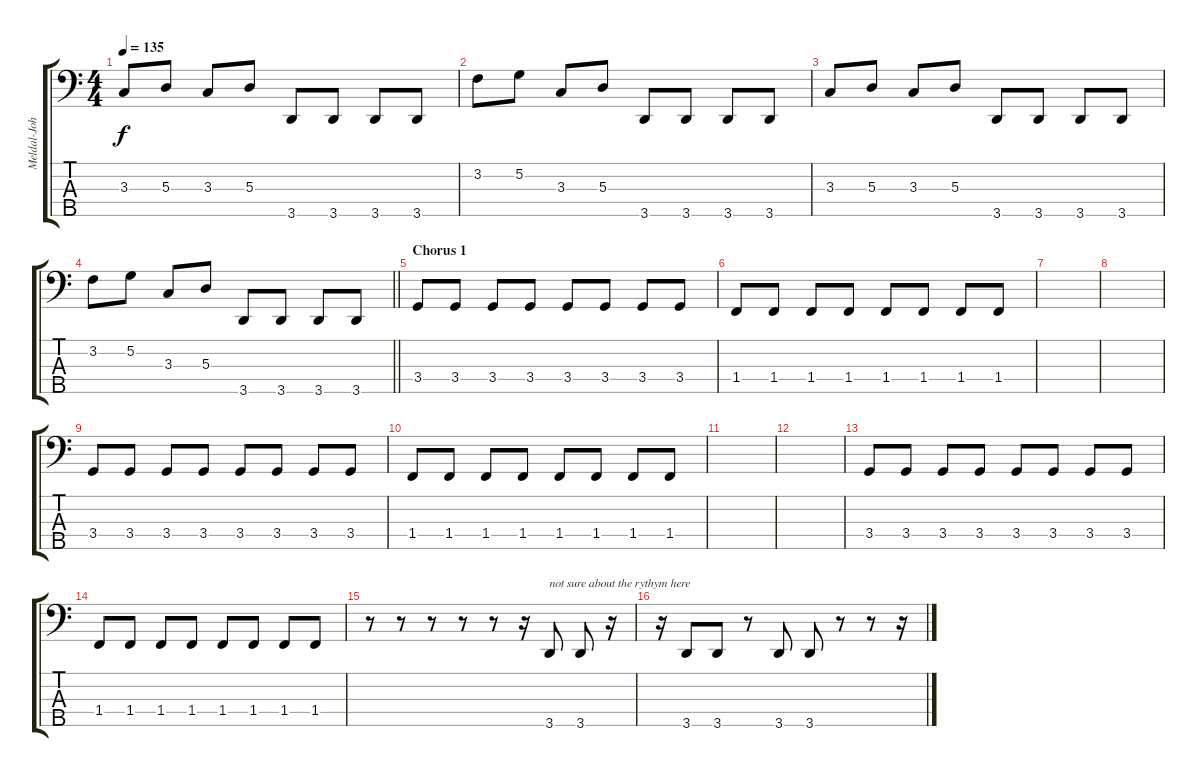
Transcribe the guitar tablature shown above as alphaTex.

\track ("Meldal-Johnsen" "Meldal-Joh") {instrument electricbasspick}
\staff {score tabs}
\tuning (G2 D2 A1 E1 B0) {hide}
\ts (4 4)
\tempo 135
\clef f4
\ks c
3.3.8{dy f} 5.3.8 3.3.8 5.3.8 3.5.8 3.5.8 3.5.8 3.5.8 |
3.2.8 5.2.8 3.3.8 5.3.8 3.5.8 3.5.8 3.5.8 3.5.8 |
3.3.8 5.3.8 3.3.8 5.3.8 3.5.8 3.5.8 3.5.8 3.5.8 |
\barLineRight lightlight
3.2.8 5.2.8 3.3.8 5.3.8 3.5.8 3.5.8 3.5.8 3.5.8 |
\section ("" "Chorus 1")
3.4.8 3.4.8 3.4.8 3.4.8 3.4.8 3.4.8 3.4.8 3.4.8 |
1.4.8 1.4.8 1.4.8 1.4.8 1.4.8 1.4.8 1.4.8 1.4.8 |
|
|
3.4.8 3.4.8 3.4.8 3.4.8 3.4.8 3.4.8 3.4.8 3.4.8 |
1.4.8 1.4.8 1.4.8 1.4.8 1.4.8 1.4.8 1.4.8 1.4.8 |
|
|
3.4.8 3.4.8 3.4.8 3.4.8 3.4.8 3.4.8 3.4.8 3.4.8 |
1.4.8 1.4.8 1.4.8 1.4.8 1.4.8 1.4.8 1.4.8 1.4.8 |
r.8 r.8 r.8 r.8 r.8 r.16 3.5.8{txt "not sure about the rythym here "} 3.5.8 r.16 |
r.16 3.5.8 3.5.8 r.8 3.5.8 3.5.8 r.8 r.8 r.16
